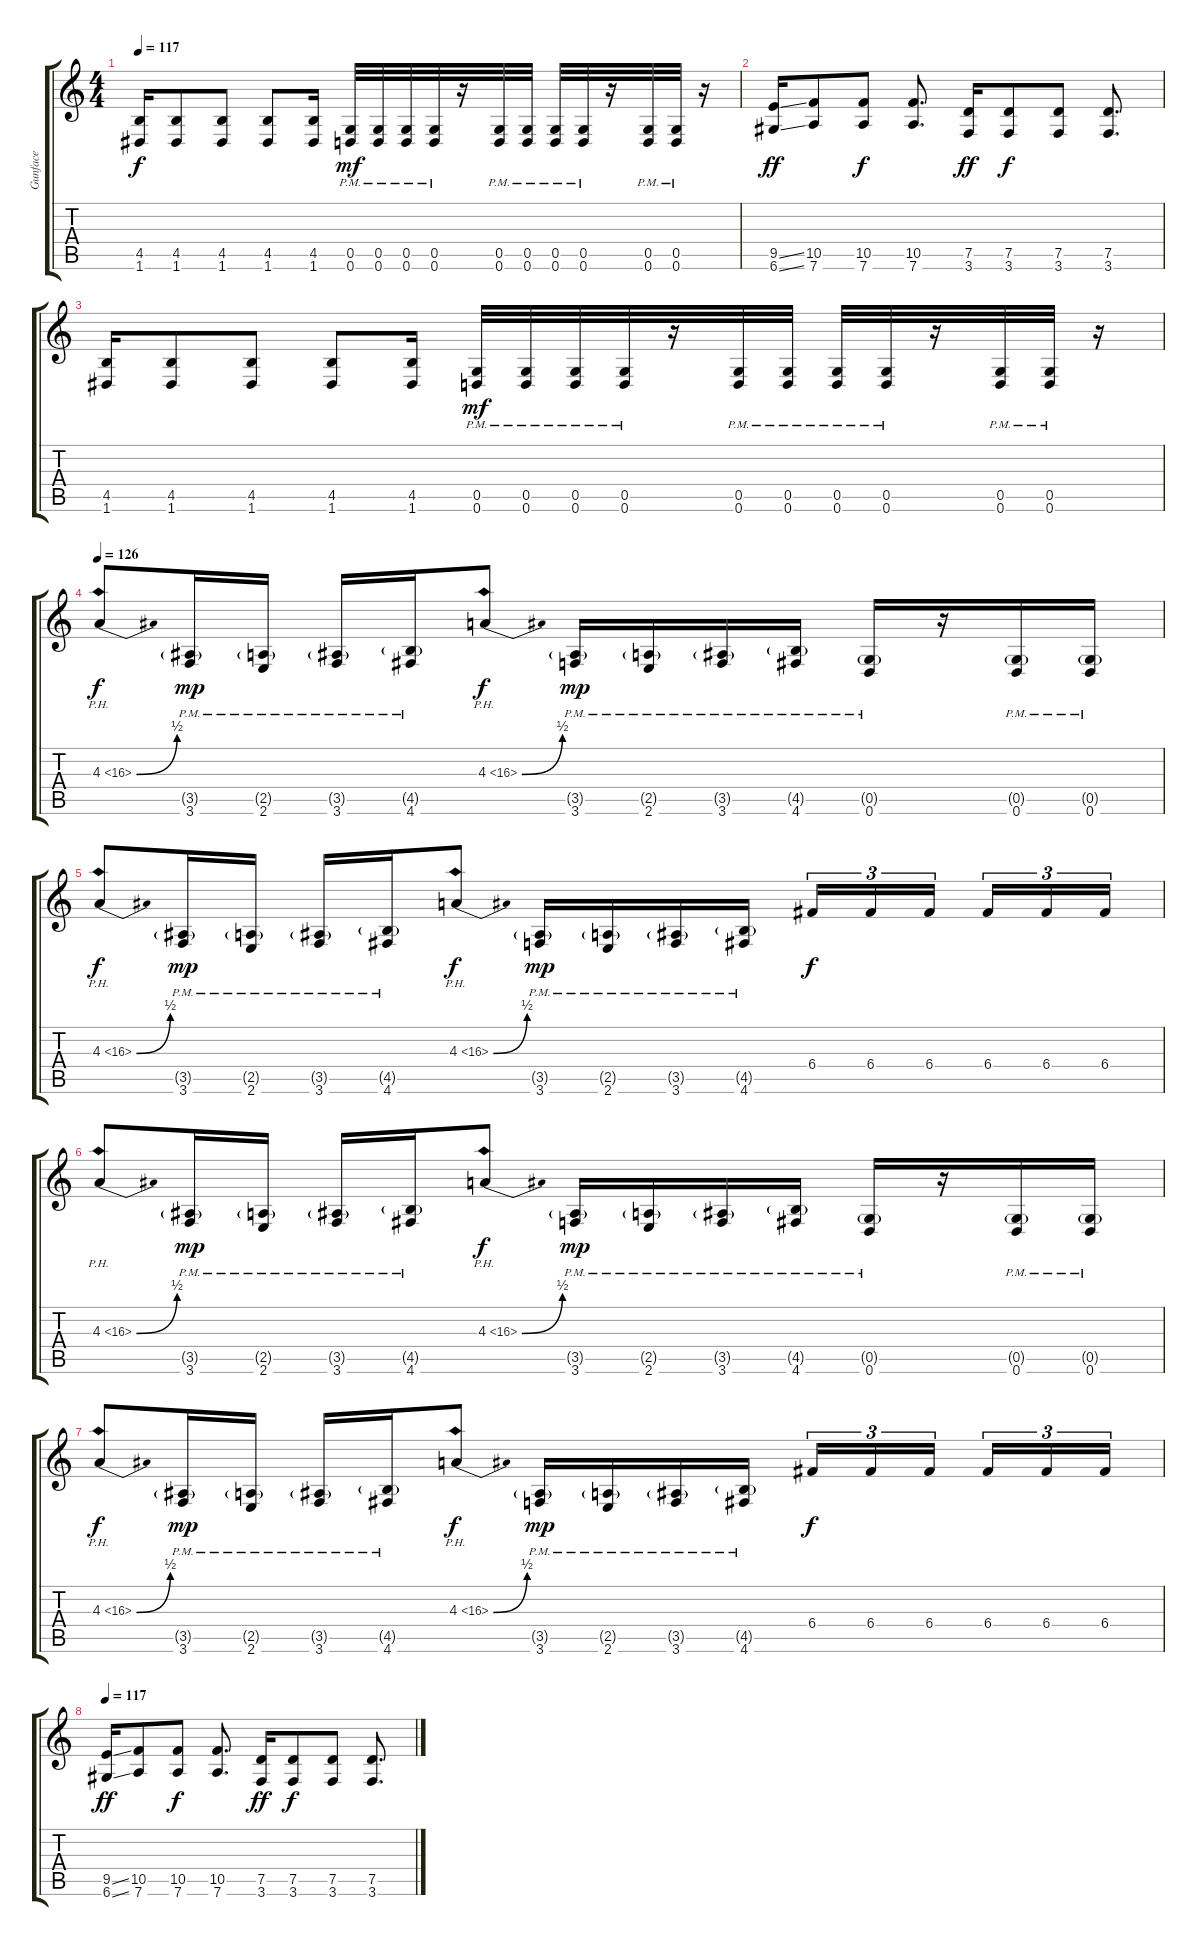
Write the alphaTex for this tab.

\track ("Gunface" "Gunface") {instrument distortionguitar}
\staff {score tabs}
\tuning (D4 A3 F3 C3 G2 D2) {hide}
\ts (4 4)
\tempo 117
\clef g2
\ks c
(4.5 1.6).16{dy f} (4.5 1.6).8 (4.5 1.6).8 (4.5 1.6).8 (4.5 1.6).16 (0.5{pm} 0.6{pm}).32{dy mf} (0.5{pm} 0.6{pm}).32 (0.5{pm} 0.6{pm}).32 (0.5{pm} 0.6{pm}).32 r.16 (0.5{pm} 0.6{pm}).32 (0.5{pm} 0.6{pm}).32 (0.5{pm} 0.6{pm}).32 (0.5{pm} 0.6{pm}).32 r.16 (0.5{pm} 0.6).32 (0.5{pm} 0.6).32 r.16 |
(9.5{ss} 6.6{ss}).16{dy ff} (10.5 7.6).8 (10.5 7.6).8{dy f} (10.5 7.6).8{d} (7.5 3.6).16{dy ff} (7.5 3.6).8{dy f} (7.5 3.6).8 (7.5 3.6).8{d} |
(4.5 1.6).16 (4.5 1.6).8 (4.5 1.6).8 (4.5 1.6).8 (4.5 1.6).16 (0.5{pm} 0.6{pm}).32{dy mf} (0.5{pm} 0.6{pm}).32 (0.5{pm} 0.6{pm}).32 (0.5{pm} 0.6{pm}).32 r.16 (0.5{pm} 0.6{pm}).32 (0.5{pm} 0.6{pm}).32 (0.5{pm} 0.6{pm}).32 (0.5{pm} 0.6{pm}).32 r.16 (0.5{pm} 0.6).32 (0.5{pm} 0.6).32 r.16 |
\tempo 126
4.3{be (bend 0 0 60 2) ph 12}.8{dy f} (3.5{g pm} 3.6{pm}).16{dy mp} (2.5{g pm} 2.6{pm}).16 (3.5{g pm} 3.6{pm}).16 (4.5{g pm} 4.6{pm}).16 4.3{be (bend 0 0 60 2) ph 12}.8{dy f} (3.5{g pm} 3.6{pm}).16{dy mp} (2.5{g pm} 2.6{pm}).16 (3.5{g pm} 3.6{pm}).16 (4.5{g pm} 4.6{pm}).16 (0.5{g pm} 0.6{pm}).16 r.16 (0.5{g} 0.6{pm}).16 (0.5{g} 0.6{pm}).16 |
4.3{be (bend 0 0 60 2) ph 12}.8{dy f} (3.5{g pm} 3.6{pm}).16{dy mp} (2.5{g pm} 2.6{pm}).16 (3.5{g pm} 3.6{pm}).16 (4.5{g pm} 4.6{pm}).16 4.3{be (bend 0 0 60 2) ph 12}.8{dy f} (3.5{g pm} 3.6{pm}).16{dy mp} (2.5{g pm} 2.6{pm}).16 (3.5{g pm} 3.6{pm}).16 (4.5{g pm} 4.6{pm}).16 6.4.16{tu (3 2) dy f} 6.4.16{tu (3 2)} 6.4.16{tu (3 2) beam splitsecondary} 6.4.16{tu (3 2)} 6.4.16{tu (3 2)} 6.4.16{tu (3 2)} |
4.3{be (bend 0 0 60 2) ph 12}.8 (3.5{g pm} 3.6{pm}).16{dy mp} (2.5{g pm} 2.6{pm}).16 (3.5{g pm} 3.6{pm}).16 (4.5{g pm} 4.6{pm}).16 4.3{be (bend 0 0 60 2) ph 12}.8{dy f} (3.5{g pm} 3.6{pm}).16{dy mp} (2.5{g pm} 2.6{pm}).16 (3.5{g pm} 3.6{pm}).16 (4.5{g pm} 4.6{pm}).16 (0.5{g pm} 0.6{pm}).16 r.16 (0.5{g} 0.6{pm}).16 (0.5{g} 0.6{pm}).16 |
4.3{be (bend 0 0 60 2) ph 12}.8{dy f} (3.5{g pm} 3.6{pm}).16{dy mp} (2.5{g pm} 2.6{pm}).16 (3.5{g pm} 3.6{pm}).16 (4.5{g pm} 4.6{pm}).16 4.3{be (bend 0 0 60 2) ph 12}.8{dy f} (3.5{g pm} 3.6{pm}).16{dy mp} (2.5{g pm} 2.6{pm}).16 (3.5{g pm} 3.6{pm}).16 (4.5{g pm} 4.6{pm}).16 6.4.16{tu (3 2) dy f} 6.4.16{tu (3 2)} 6.4.16{tu (3 2) beam splitsecondary} 6.4.16{tu (3 2)} 6.4.16{tu (3 2)} 6.4.16{tu (3 2)} |
\tempo 117
(9.5{ss} 6.6{ss}).16{dy ff} (10.5 7.6).8 (10.5 7.6).8{dy f} (10.5 7.6).8{d} (7.5 3.6).16{dy ff} (7.5 3.6).8{dy f} (7.5 3.6).8 (7.5 3.6).8{d}
